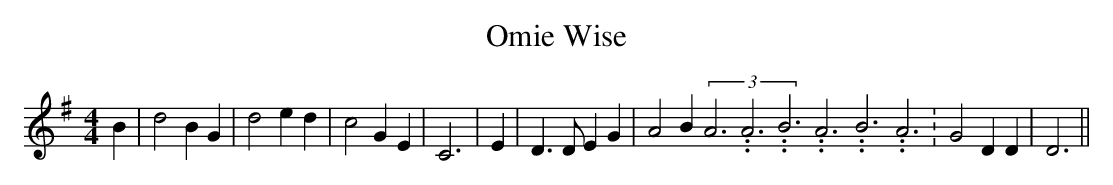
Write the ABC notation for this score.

X:1
T:Omie Wise
M:4/4
L:1/4
K:G
 B| d2 B G| d2 e d| c2 G E| C3| E| D3/2 D/2 E G| A2 B(3A3.99999962500005/11.9999985000002A3.99999962500005/11.9999985000002B3.99999962500005/11.9999985000002A3.99999962500005/11.9999985000002B3.99999962500005/11.9999985000002A3.99999962500005/11.9999985000002|\
 G2 D D| D3||
